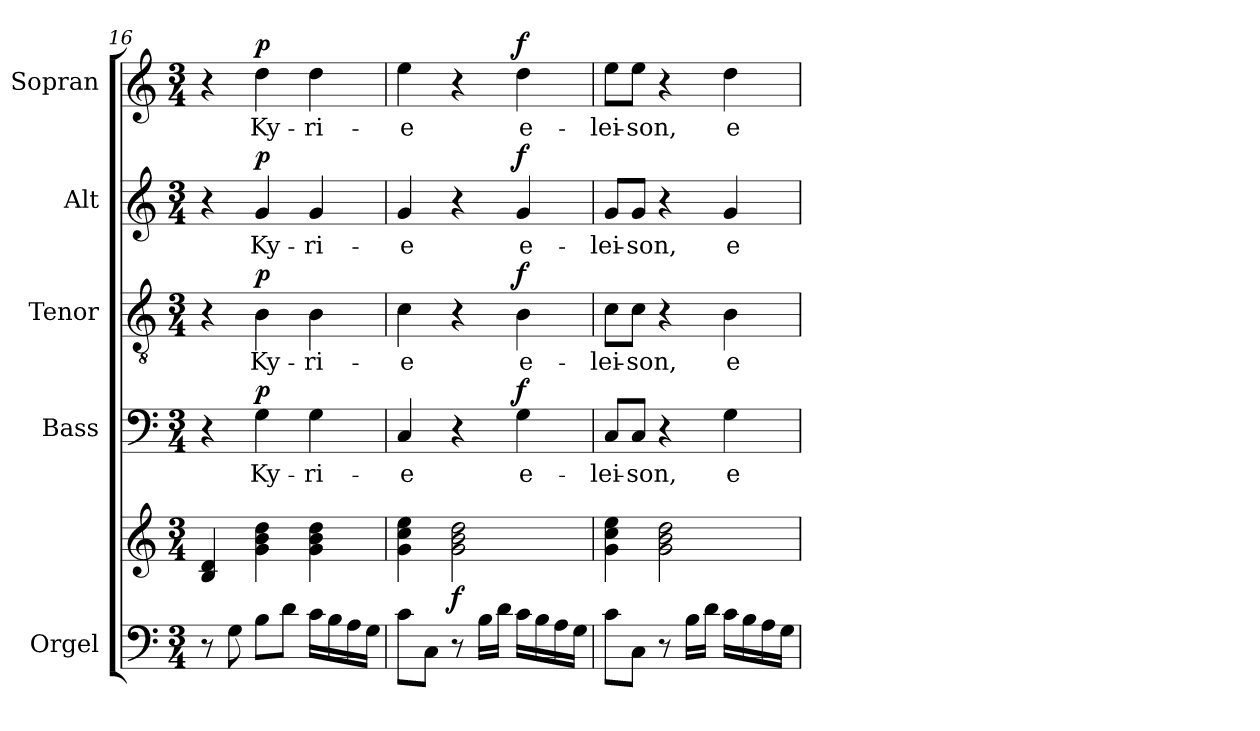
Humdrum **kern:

**kern	**kern	**dynam	**kern	**text	**dynam	**kern	**text	**dynam	**kern	**text	**dynam	**kern	**text	**dynam
*part5	*part5	*part5	*part4	*part4	*part4	*part3	*part3	*part3	*part2	*part2	*part2	*part1	*part1	*part1
*staff6	*staff5	*staff5/6	*staff4	*staff4	*staff4	*staff3	*staff3	*staff3	*staff2	*staff2	*staff2	*staff1	*staff1	*staff1
*I"Orgel	*	*	*I"Bass	*	*	*I"Tenor	*	*	*I"Alt	*	*	*I"Sopran	*	*
*I'Org.	*	*	*I'B.	*	*	*I'T.	*	*	*I'A.	*	*	*I'S.	*	*
*clefF4	*clefG2	*	*clefF4	*	*	*clefGv2	*	*	*clefG2	*	*	*clefG2	*	*
*k[]	*k[]	*	*k[]	*	*	*k[]	*	*	*k[]	*	*	*k[]	*	*
*C:	*C:	*	*C:	*	*	*C:	*	*	*C:	*	*	*C:	*	*
*M3/4	*M3/4	*	*M3/4	*	*	*M3/4	*	*	*M3/4	*	*	*M3/4	*	*
=16	=16	=16	=16	=16	=16	=16	=16	=16	=16	=16	=16	=16	=16	=16
8r	4B/ 4d/	.	4r	.	.	4r	.	.	4r	.	.	4r	.	.
8G\	.	.	.	.	.	.	.	.	.	.	.	.	.	.
!	!	!	!	!LO:LY:b	!LO:DY:a	!	!LO:LY:b	!LO:DY:a	!	!LO:LY:b	!LO:DY:a	!	!LO:LY:b	!LO:DY:a
8B\L	4g\ 4b\ 4dd\	.	4G\	Ky-	p	4B\	Ky-	p	4g/	Ky-	p	4dd\	Ky-	p
8d\J	.	.	.	.	.	.	.	.	.	.	.	.	.	.
!	!	!	!	!LO:LY:b	!	!	!LO:LY:b	!	!	!LO:LY:b	!	!	!LO:LY:b	!
16c\LL	4g\ 4b\ 4dd\	.	4G\	-ri-	.	4B\	-ri-	.	4g/	-ri-	.	4dd\	-ri-	.
16B\	.	.	.	.	.	.	.	.	.	.	.	.	.	.
16A\	.	.	.	.	.	.	.	.	.	.	.	.	.	.
16G\JJ	.	.	.	.	.	.	.	.	.	.	.	.	.	.
=17	=17	=17	=17	=17	=17	=17	=17	=17	=17	=17	=17	=17	=17	=17
!	!	!	!	!LO:LY:b	!	!	!LO:LY:b	!	!	!LO:LY:b	!	!	!LO:LY:b	!
8c\L	4g\ 4cc\ 4ee\	.	4C/	-e	.	4c\	-e	.	4g/	-e	.	4ee\	-e	.
8C\J	.	.	.	.	.	.	.	.	.	.	.	.	.	.
!	!	!LO:DY:b	!	!	!	!	!	!	!	!	!	!	!	!
8r	2g\ 2b\ 2dd\	f	4r	.	.	4r	.	.	4r	.	.	4r	.	.
16B\LL	.	.	.	.	.	.	.	.	.	.	.	.	.	.
16d\JJ	.	.	.	.	.	.	.	.	.	.	.	.	.	.
!	!	!	!	!LO:LY:b	!LO:DY:a	!	!LO:LY:b	!LO:DY:a	!	!LO:LY:b	!LO:DY:a	!	!LO:LY:b	!LO:DY:a
16c\LL	.	.	4G\	e-	f	4B\	e-	f	4g/	e-	f	4dd\	e-	f
16B\	.	.	.	.	.	.	.	.	.	.	.	.	.	.
16A\	.	.	.	.	.	.	.	.	.	.	.	.	.	.
16G\JJ	.	.	.	.	.	.	.	.	.	.	.	.	.	.
!!LO:LB:g=z
=18	=18	=18	=18	=18	=18	=18	=18	=18	=18	=18	=18	=18	=18	=18
!	!	!	!	!LO:LY:b	!	!	!LO:LY:b	!	!	!LO:LY:b	!	!	!LO:LY:b	!
8c\L	4g\ 4cc\ 4ee\	.	8C/L	-lei-	.	8c\L	-lei-	.	8g/L	-lei-	.	8ee\L	-lei-	.
!	!	!	!	!LO:LY:b	!	!	!LO:LY:b	!	!	!LO:LY:b	!	!	!LO:LY:b	!
8C\J	.	.	8C/J	-son,	.	8c\J	-son,	.	8g/J	-son,	.	8ee\J	-son,	.
8r	2g\ 2b\ 2dd\	.	4r	.	.	4r	.	.	4r	.	.	4r	.	.
16B\LL	.	.	.	.	.	.	.	.	.	.	.	.	.	.
16d\JJ	.	.	.	.	.	.	.	.	.	.	.	.	.	.
!	!	!	!	!LO:LY:b	!	!	!LO:LY:b	!	!	!LO:LY:b	!	!	!LO:LY:b	!
16c\LL	.	.	4G\	e-	.	4B\	e-	.	4g/	e-	.	4dd\	e-	.
16B\	.	.	.	.	.	.	.	.	.	.	.	.	.	.
16A\	.	.	.	.	.	.	.	.	.	.	.	.	.	.
16G\JJ	.	.	.	.	.	.	.	.	.	.	.	.	.	.
=	=	=	=	=	=	=	=	=	=	=	=	=	=	=
*-	*-	*-	*-	*-	*-	*-	*-	*-	*-	*-	*-	*-	*-	*-
